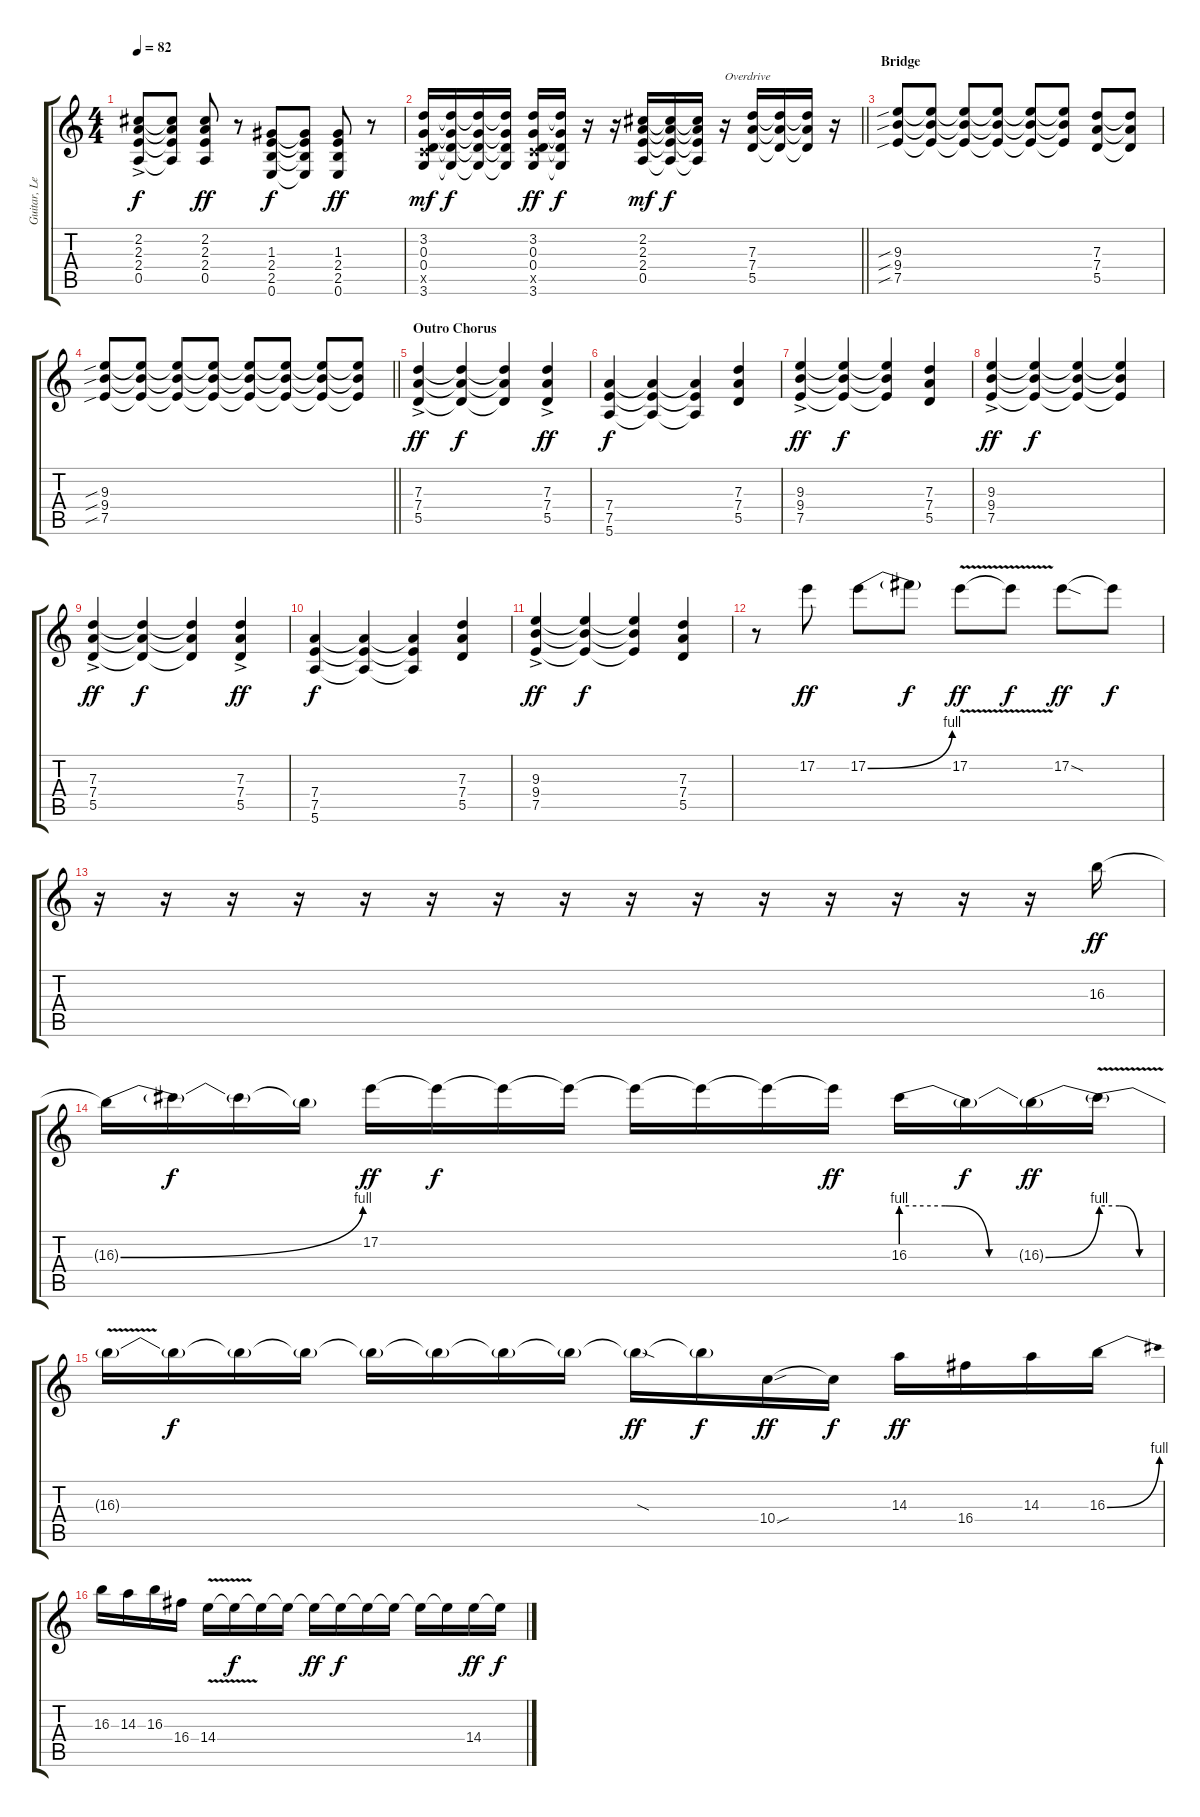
\track ("Guitar, Lead" "Guitar, Le") {instrument electricguitarclean}
\staff {score tabs}
\tuning (E4 B3 G3 D3 A2 E2) {hide}
\ts (4 4)
\tempo 82
\clef g2
\ks c
(2.2{ac} 2.3{ac} 2.4{ac} 0.5{ac}).8{dy f} (2.2{t} 2.3{t} 2.4{t} 0.5{t}).8 (2.2 2.3 2.4 0.5).8{dy ff} r.8 (1.3 2.4 2.5 0.6).8{dy f} (1.3{t} 2.4{t} 2.5{t} 0.6{t}).8 (1.3 2.4 2.5 0.6).8{dy ff} r.8 |
\barLineRight lightlight
(3.2 0.3 0.4 3.5{x} 3.6).16{dy mf} (3.2{t} 0.3{t} 0.4{t} 3.6{t}).16{dy f} (3.2{t} 0.3{t} 0.4{t} 3.6{t}).16 (3.2{t} 0.3{t} 0.4{t} 3.6{t}).16 (3.2 0.3 0.4 3.5{x} 3.6).16{dy ff} (3.2{t} 0.3{t} 0.4{t} 3.6{t}).16{dy f} r.16 r.16 (2.2 2.3 2.4 0.5).16{dy mf} (2.2{t} 2.3{t} 2.4{t} 0.5{t}).16{dy f} (2.2{t} 2.3{t} 2.4{t} 0.5{t}).16 r.16{txt "Overdrive" instrument overdrivenguitar} (7.3 7.4 5.5).16 (7.3{t} 7.4{t} 5.5{t}).16 (7.3{t} 7.4{t} 5.5{t}).16 r.16 |
\section ("" "Bridge")
(9.3{sib} 9.4{sib} 7.5{sib}).8 (9.3{t} 9.4{t} 7.5{t}).8 (9.3{t} 9.4{t} 7.5{t}).8 (9.3{t} 9.4{t} 7.5{t}).8 (9.3{t} 9.4{t} 7.5{t}).8 (9.3{t} 9.4{t} 7.5{t}).8 (7.3 7.4 5.5).8 (7.3{t} 7.4{t} 5.5{t}).8 |
\barLineRight lightlight
(9.3{sib} 9.4{sib} 7.5{sib}).8 (9.3{t} 9.4{t} 7.5{t}).8 (9.3{t} 9.4{t} 7.5{t}).8 (9.3{t} 9.4{t} 7.5{t}).8 (9.3{t} 9.4{t} 7.5{t}).8 (9.3{t} 9.4{t} 7.5{t}).8 (9.3{t} 9.4{t} 7.5{t}).8 (9.3{t} 9.4{t} 7.5{t}).8 |
\section ("" "Outro Chorus")
(7.3{ac} 7.4{ac} 5.5{ac}).4{dy ff} (7.3{t} 7.4{t} 5.5{t}).4{dy f} (7.3{t} 7.4{t} 5.5{t}).4 (7.3{ac} 7.4{ac} 5.5{ac}).4{dy ff} |
(7.4 7.5 5.6).4{dy f} (7.4{t} 7.5{t} 5.6{t}).4 (7.4{t} 7.5{t} 5.6{t}).4 (7.3 7.4 5.5).4 |
(9.3{ac} 9.4{ac} 7.5{ac}).4{dy ff} (9.3{t} 9.4{t} 7.5{t}).4{dy f} (9.3{t} 9.4{t} 7.5{t}).4 (7.3 7.4 5.5).4 |
(9.3{ac} 9.4{ac} 7.5{ac}).4{dy ff} (9.3{t} 9.4{t} 7.5{t}).4{dy f} (9.3{t} 9.4{t} 7.5{t}).4 (9.3{t} 9.4{t} 7.5{t}).4 |
(7.3{ac} 7.4{ac} 5.5{ac}).4{dy ff} (7.3{t} 7.4{t} 5.5{t}).4{dy f} (7.3{t} 7.4{t} 5.5{t}).4 (7.3{ac} 7.4{ac} 5.5{ac}).4{dy ff} |
(7.4 7.5 5.6).4{dy f} (7.4{t} 7.5{t} 5.6{t}).4 (7.4{t} 7.5{t} 5.6{t}).4 (7.3 7.4 5.5).4 |
(9.3{ac} 9.4{ac} 7.5{ac}).4{dy ff} (9.3{t} 9.4{t} 7.5{t}).4{dy f} (9.3{t} 9.4{t} 7.5{t}).4 (7.3 7.4 5.5).4 |
r.8 17.2.8{dy ff} 17.2{be (bend 0 0 60 4)}.8 17.2{t}.8{dy f} 17.2{v}.8{dy ff} 17.2{t}.8{dy f} 17.2{sod}.8{dy ff} 17.2{t}.8{dy f} |
r.16 r.16 r.16 r.16 r.16 r.16 r.16 r.16 r.16 r.16 r.16 r.16 r.16 r.16 r.16 16.3.16{dy ff} |
16.3{be (bend 0 0 60 4) t}.16 16.3{t}.16{dy f} 16.3{t}.16 16.3{t}.16 17.2.16{dy ff} 17.2{t}.16{dy f} 17.2{t}.16 17.2{t}.16 17.2{t}.16 17.2{t}.16 17.2{t}.16 17.2{t}.16{dy ff} 16.3{be (custom 0 4 20 4 40 0 60 0)}.16 16.3{t}.16{dy f} 16.3{be (bend 0 0 60 4) t}.16{dy ff} 16.3{be (custom 0 4 20 4 40 0 60 0) v t}.16 |
16.3{t}.16 16.3{t}.16{dy f} 16.3{t}.16 16.3{t}.16 16.3{t}.16 16.3{t}.16 16.3{t}.16 16.3{t}.16 16.3{sod t}.16{dy ff} 16.3{t}.16{dy f} 10.4{sou}.16{dy ff} 10.4{t}.16{dy f} 14.3.16{dy ff} 16.4.16 14.3.16 16.3{be (bend 0 0 60 4)}.16 |
16.3.16 14.3.16 16.3.16 16.4.16 14.4{v}.16 14.4{t}.16{dy f} 14.4{t}.16 14.4{t}.16 14.4{t}.16{dy ff} 14.4{t}.16{dy f} 14.4{t}.16 14.4{t}.16 14.4{t}.16 14.4{t}.16 14.4.16{dy ff} 14.4{t}.16{dy f}
